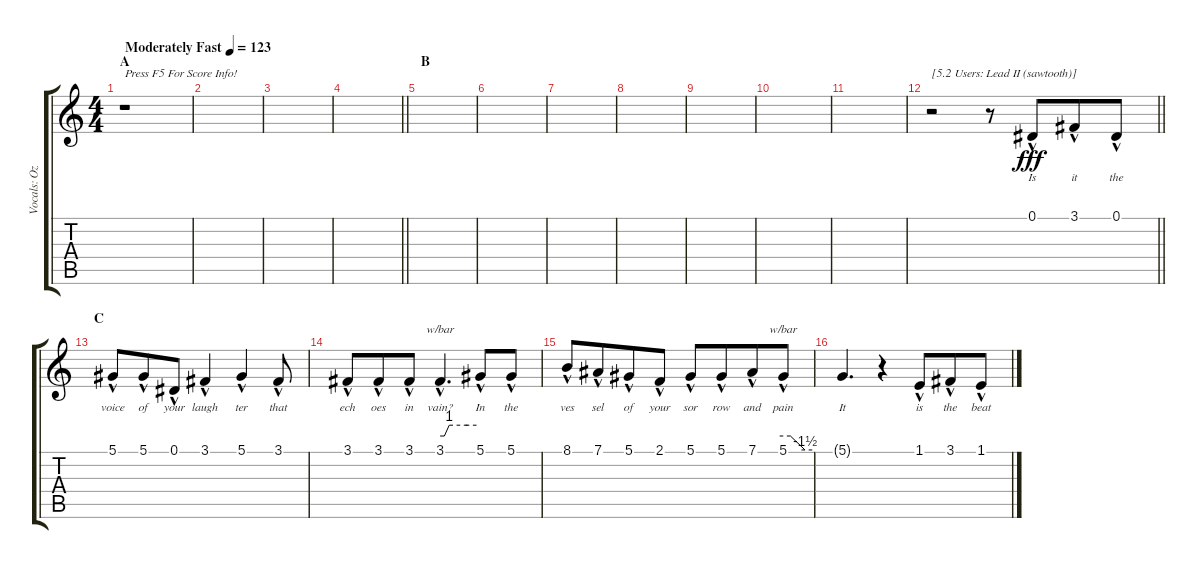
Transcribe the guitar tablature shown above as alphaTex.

\track ("Vocals: Ozzy" "Vocals: Oz") {instrument lead2sawtooth}
\staff {score tabs}
\tuning (Eb4 Bb3 Gb3 Db3 Ab2 Eb2) {hide}
\ts (4 4)
\section ("" "A")
\tempo (123 "Moderately Fast")
\clef g2
\ks c
r.1{txt "Press F5 For Score Info!" dy fff instrument lead2sawtooth} |
|
|
\barLineRight lightlight
|
\section ("" "B")
|
|
|
|
|
|
|
\barLineRight lightlight
r.2{txt "[5.2 Users: Lead II (sawtooth)]"} r.8 0.1{hac}.8{lyrics (0 "Is") lyrics (1 "") lyrics (2 "") lyrics (3 "") lyrics (4 "") beam merge} 3.1{hac}.8{lyrics (0 "it") lyrics (1 "") lyrics (2 "") lyrics (3 "") lyrics (4 "")} 0.1{hac}.8{lyrics (0 "the") lyrics (1 "") lyrics (2 "") lyrics (3 "") lyrics (4 "")} |
\section ("" "C")
5.1{hac}.8{lyrics (0 "voice") lyrics (1 "") lyrics (2 "") lyrics (3 "") lyrics (4 "")} 5.1{hac}.8{lyrics (0 "of") lyrics (1 "") lyrics (2 "") lyrics (3 "") lyrics (4 "") beam merge} 0.1{hac}.8{lyrics (0 "your") lyrics (1 "") lyrics (2 "") lyrics (3 "") lyrics (4 "")} 3.1{hac}.4{lyrics (0 "laugh") lyrics (1 "") lyrics (2 "") lyrics (3 "") lyrics (4 "")} 5.1{hac}.4{lyrics (0 "ter") lyrics (1 "") lyrics (2 "") lyrics (3 "") lyrics (4 "")} 3.1{hac}.8{lyrics (0 "that") lyrics (1 "") lyrics (2 "") lyrics (3 "") lyrics (4 "")} |
3.1{hac}.8{lyrics (0 "ech") lyrics (1 "") lyrics (2 "") lyrics (3 "") lyrics (4 "")} 3.1{hac}.8{lyrics (0 "oes") lyrics (1 "") lyrics (2 "") lyrics (3 "") lyrics (4 "") beam merge} 3.1{hac}.8{lyrics (0 "in") lyrics (1 "") lyrics (2 "") lyrics (3 "") lyrics (4 "")} 3.1{hac}.4{d tbe (custom default 0 0 7 0 15 4 45 4 60 4) lyrics (0 "vain?") lyrics (1 "") lyrics (2 "") lyrics (3 "") lyrics (4 "")} 5.1{hac}.8{lyrics (0 "In") lyrics (1 "") lyrics (2 "") lyrics (3 "") lyrics (4 "")} 5.1{hac}.8{lyrics (0 "the") lyrics (1 "") lyrics (2 "") lyrics (3 "") lyrics (4 "")} |
8.1{hac}.8{lyrics (0 "ves") lyrics (1 "") lyrics (2 "") lyrics (3 "") lyrics (4 "")} 7.1{hac}.8{lyrics (0 "sel") lyrics (1 "") lyrics (2 "") lyrics (3 "") lyrics (4 "") beam merge} 5.1{hac}.8{lyrics (0 "of") lyrics (1 "") lyrics (2 "") lyrics (3 "") lyrics (4 "")} 2.1{hac}.8{lyrics (0 "your") lyrics (1 "") lyrics (2 "") lyrics (3 "") lyrics (4 "") beam split} 5.1{hac}.8{lyrics (0 "sor") lyrics (1 "") lyrics (2 "") lyrics (3 "") lyrics (4 "")} 5.1{hac}.8{lyrics (0 "row") lyrics (1 "") lyrics (2 "") lyrics (3 "") lyrics (4 "") beam merge} 7.1{hac}.8{lyrics (0 "and") lyrics (1 "") lyrics (2 "") lyrics (3 "") lyrics (4 "")} 5.1{hac}.8{tbe (custom default 0 0 15 0 45 -6 60 -6) lyrics (0 "pain") lyrics (1 "") lyrics (2 "") lyrics (3 "") lyrics (4 "")} |
5.1{t}.4{d lyrics (0 "It") lyrics (1 "") lyrics (2 "") lyrics (3 "") lyrics (4 "")} r.4 1.1{hac}.8{lyrics (0 "is") lyrics (1 "") lyrics (2 "") lyrics (3 "") lyrics (4 "") beam merge} 3.1{hac}.8{lyrics (0 "the") lyrics (1 "") lyrics (2 "") lyrics (3 "") lyrics (4 "")} 1.1{hac}.8{lyrics (0 "beat") lyrics (1 "") lyrics (2 "") lyrics (3 "") lyrics (4 "")}
